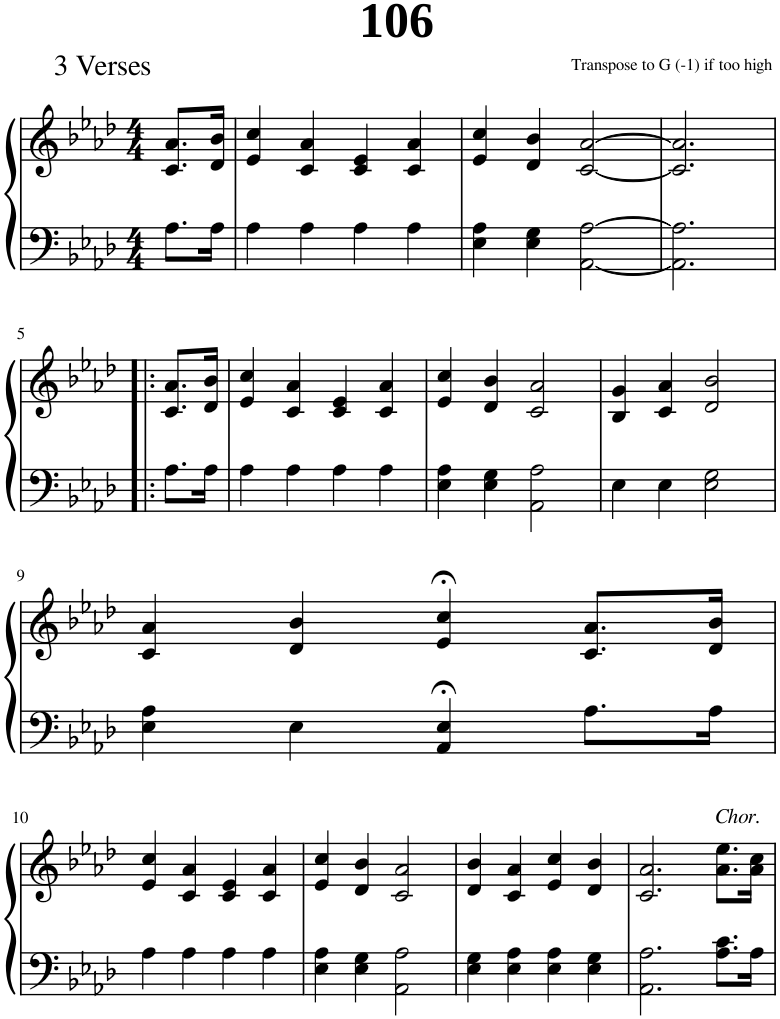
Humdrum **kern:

**kern	**kern
*part1	*part1
*staff2	*staff1
*I"Piano	*
*I'Pno.	*
*clefF4	*clefG2
*k[b-e-a-d-]	*k[b-e-a-d-]
*M4/4	*M4/4
=1	=1
8.A-\L	8.c/ 8.a-/L
16A-\Jk	16d-/ 16b-/Jk
=2	=2
4A-\	4e-/ 4cc/
4A-\	4c/ 4a-/
4A-\	4c/ 4e-/
4A-\	4c/ 4a-/
=3	=3
4E-\ 4A-\	4e-/ 4cc/
4E-\ 4G\	4d-/ 4b-/
[2AA-\ [2A-\	[2c/ [2a-/
=4	=4
2.AA-\] 2.A-\]	2.c/] 2.a-/]
!!LO:LB:g=z
=5!|:	=5!|:
8.A-\L	8.c/ 8.a-/L
16A-\Jk	16d-/ 16b-/Jk
=6	=6
4A-\	4e-/ 4cc/
4A-\	4c/ 4a-/
4A-\	4c/ 4e-/
4A-\	4c/ 4a-/
=7	=7
4E-\ 4A-\	4e-/ 4cc/
4E-\ 4G\	4d-/ 4b-/
2AA-\ 2A-\	2c/ 2a-/
=8	=8
4E-\	4B-/ 4g/
4E-\	4c/ 4a-/
2E-\ 2G\	2d-/ 2b-/
!!LO:LB:g=z
=9	=9
4E-\ 4A-\	4c/ 4a-/
4E-\	4d-/ 4b-/
4AA-/;< 4E-/;<	4e-/;< 4cc/;<
8.A-\L	8.c/ 8.a-/L
16A-\Jk	16d-/ 16b-/Jk
!!LO:LB:g=z
=10	=10
4A-\	4e-/ 4cc/
4A-\	4c/ 4a-/
4A-\	4c/ 4e-/
4A-\	4c/ 4a-/
=11	=11
4E-\ 4A-\	4e-/ 4cc/
4E-\ 4G\	4d-/ 4b-/
2AA-\ 2A-\	2c/ 2a-/
=12	=12
4E-\ 4G\	4d-/ 4b-/
4E-\ 4A-\	4c/ 4a-/
4E-\ 4A-\	4e-/ 4cc/
4E-\ 4G\	4d-/ 4b-/
=13	=13
2.AA-\ 2.A-\	2.c/ 2.a-/
!	!LO:TX:a:i:t=Chor.
8.A-\ 8.c\L	8.a-\ 8.ee-\L
16A-\Jk	16a-\ 16cc\Jk
=	=
*-	*-
